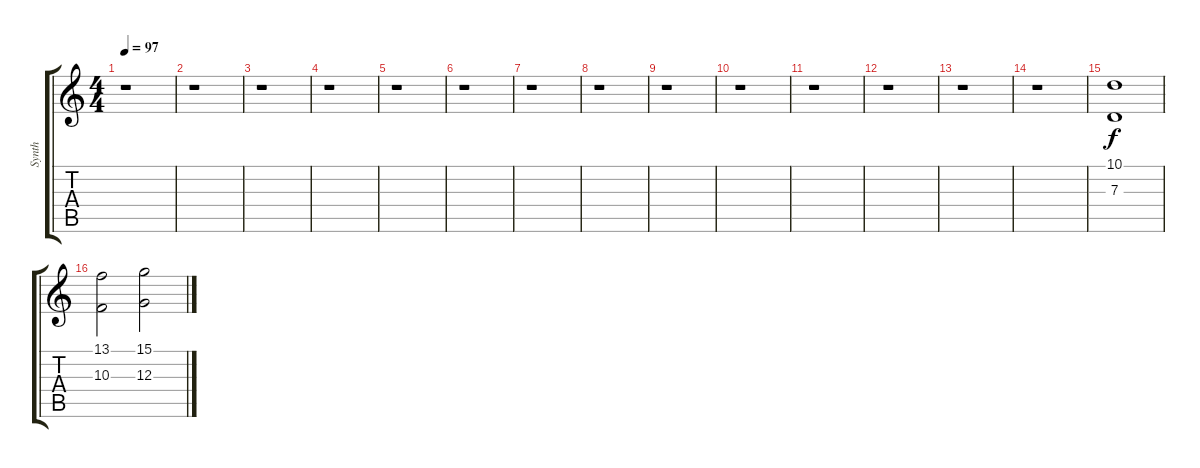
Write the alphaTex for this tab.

\track ("Synth" "Synth") {instrument synthstrings1}
\staff {score tabs}
\tuning (E4 B3 G3 D3 A2 E2) {hide}
\ts (4 4)
\tempo 97
\clef g2
\ks c
r.1{dy f} |
r.1 |
r.1 |
r.1 |
r.1 |
r.1 |
r.1 |
r.1 |
r.1 |
r.1 |
r.1 |
r.1 |
r.1 |
r.1 |
(10.1 7.3).1 |
(13.1 10.3).2 (15.1 12.3).2
